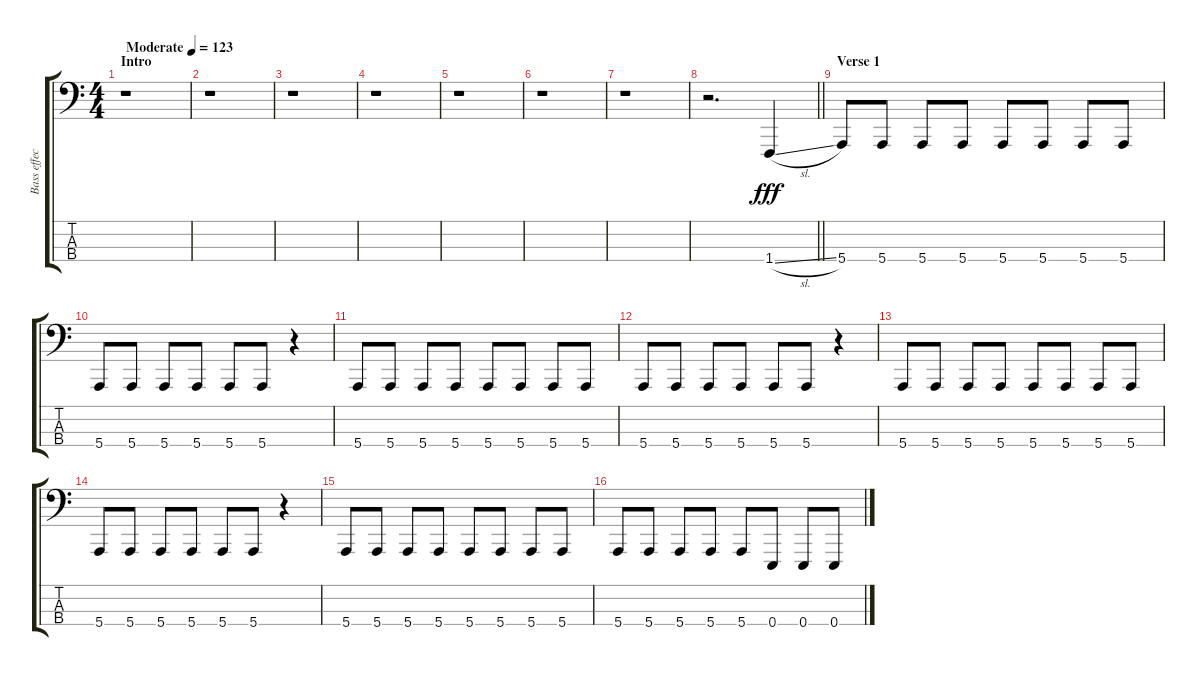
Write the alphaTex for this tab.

\track ("Bass effect" "Bass effec") {instrument lead1square}
\staff {score tabs}
\tuning (G2 D2 A1 E1) {hide}
\ts (4 4)
\section ("" "Intro")
\tempo (123 "Moderate")
\clef f4
\ks c
r.1{dy fff instrument lead1square} |
r.1 |
r.1 |
r.1 |
r.1 |
r.1 |
r.1 |
\barLineRight lightlight
r.2{d} 1.4{sl}.4 |
\section ("" "Verse 1")
5.4.8 5.4.8 5.4.8 5.4.8 5.4.8 5.4.8 5.4.8 5.4.8 |
5.4.8 5.4.8 5.4.8 5.4.8 5.4.8 5.4.8 r.4 |
5.4.8 5.4.8 5.4.8 5.4.8 5.4.8 5.4.8 5.4.8 5.4.8 |
5.4.8 5.4.8 5.4.8 5.4.8 5.4.8 5.4.8 r.4 |
5.4.8 5.4.8 5.4.8 5.4.8 5.4.8 5.4.8 5.4.8 5.4.8 |
5.4.8 5.4.8 5.4.8 5.4.8 5.4.8 5.4.8 r.4 |
5.4.8 5.4.8 5.4.8 5.4.8 5.4.8 5.4.8 5.4.8 5.4.8 |
5.4.8 5.4.8 5.4.8 5.4.8 5.4.8 0.4.8 0.4.8 0.4.8
